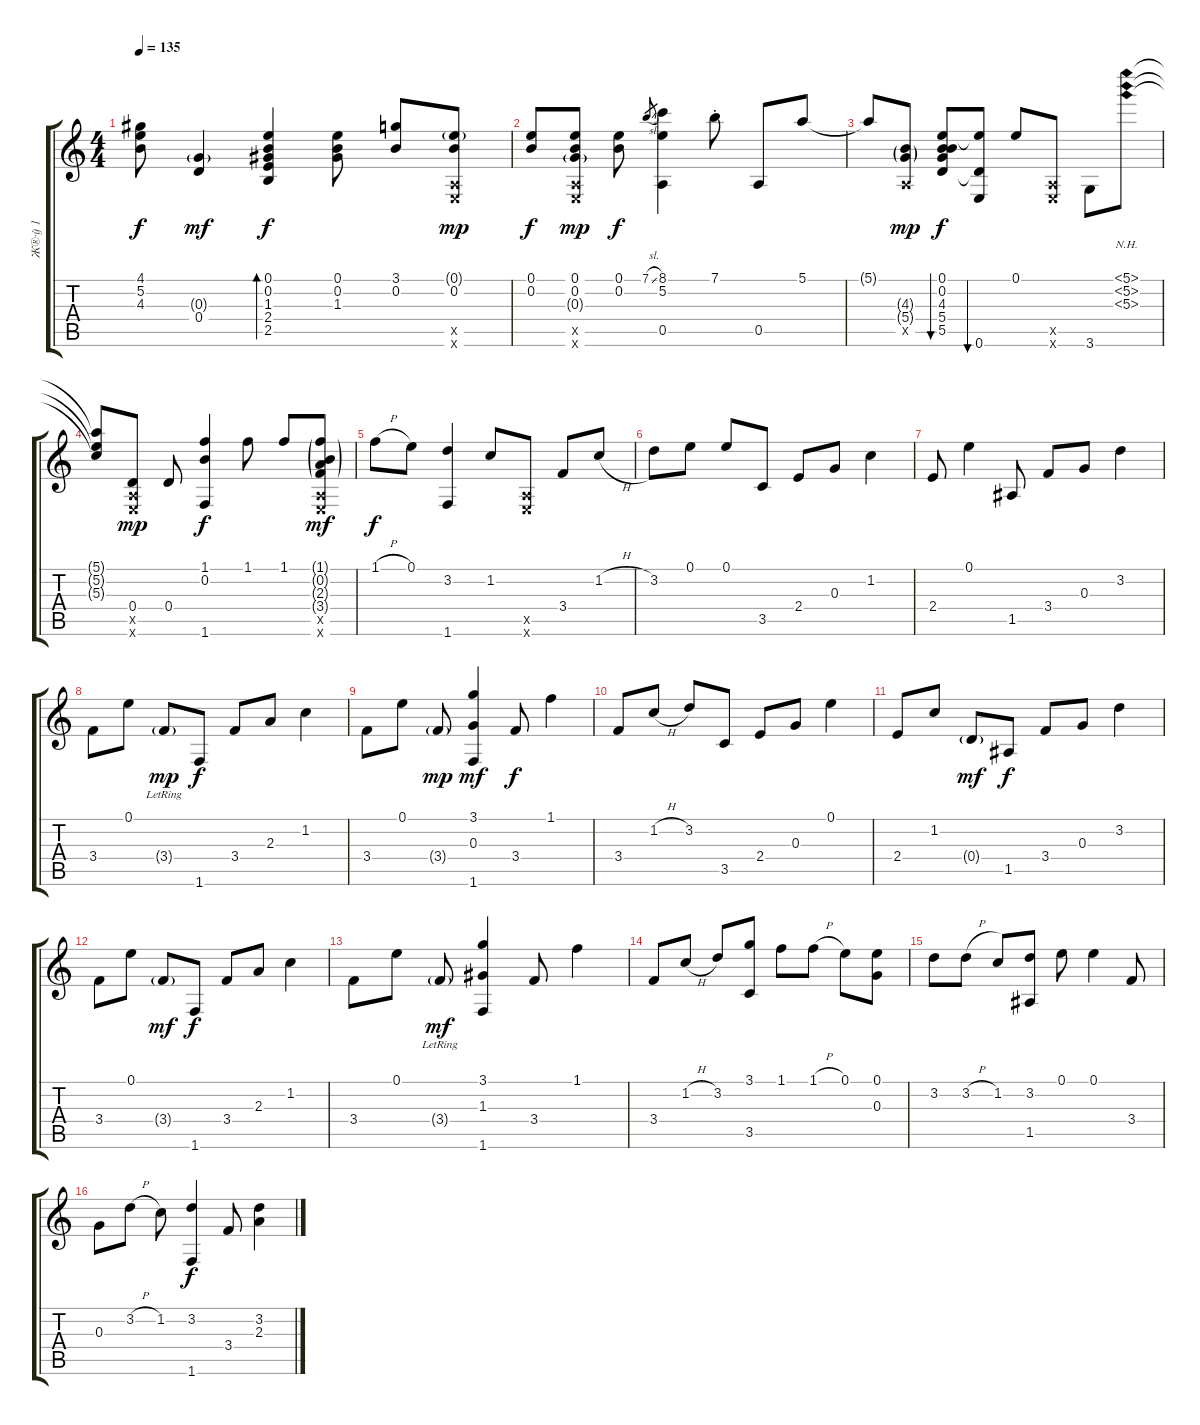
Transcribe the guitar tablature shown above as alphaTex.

\track ("Ж®·ў 1" "Ж®·ў 1") {instrument acousticguitarsteel}
\staff {score tabs}
\tuning (E4 B3 G3 D3 A2 E2) {hide}
\ts (4 4)
\tempo 135
\clef g2
\ks c
(4.1{t} 5.2{t} 4.3{t}).8{dy f} (0.3{g} 0.4).4{dy mf} (0.1 0.2 1.3 2.4 2.5).4{bd 240 dy f} (0.1 0.2 1.3).8 (3.1 0.2).8 (0.1{g} 0.2 0.5{x} 0.6{x}).8{dy mp} |
(0.1 0.2).8{dy f} (0.1 0.2 0.3{g} 0.5{x} 0.6{x}).8{dy mp} (0.1 0.2).8{dy f} 7.1{sl}.8{gr} (8.1 5.2 0.5).4 7.1{st}.8 0.5.8 5.1.8 |
5.1{t}.8 (4.3{g} 5.4{g} 0.5{x}).8{dy mp} (0.1 0.2 4.3 5.4 5.5).8{bu 480 dy f} (0.1{t} 5.5{t} 0.6).8{bu 240} 0.1.8 (0.5{x} 0.6{x}).8 3.6.8 (5.1{nh} 5.2{nh} 5.3{nh}).8 |
(5.1{t} 5.2{t} 5.3{t}).8 (0.4 0.5{x} 0.6{x}).8{dy mp} 0.4.8 (1.1 0.2 1.6).4{dy f} 1.1.8 1.1.8 (1.1{g} 0.2{g} 2.3{g} 3.4{g} 0.5{x} 0.6{x}).8{dy mf} |
1.1{h}.8{dy f} 0.1.8 (3.2 1.6).4 1.2.8 (0.5{x} 0.6{x}).8 3.4.8 1.2{h}.8 |
3.2.8 0.1.8 0.1.8 3.5.8 2.4.8 0.3.8 1.2.4 |
2.4.8 0.1.4 1.5.8 3.4.8 0.3.8 3.2.4 |
3.4.8 0.1.8 3.4{g lr}.8{dy mp} 1.6.8{dy f} 3.4.8 2.3.8 1.2.4 |
3.4.8 0.1.8 3.4{g}.8{dy mp} (3.1 0.3 1.6).4{dy mf} 3.4.8{dy f} 1.1.4 |
3.4.8 1.2{h}.8 3.2.8 3.5.8 2.4.8 0.3.8 0.1.4 |
2.4.8 1.2.8 0.4{g}.8{dy mf} 1.5.8{dy f} 3.4.8 0.3.8 3.2.4 |
3.4.8 0.1.8 3.4{g}.8{dy mf} 1.6.8{dy f} 3.4.8 2.3.8 1.2.4 |
3.4.8 0.1.8 3.4{g lr}.8{dy mf} (3.1 1.3 1.6).4 3.4.8 1.1.4 |
3.4.8 1.2{h}.8 3.2.8 (3.1 3.5).8 1.1.8 1.1{h}.8 0.1.8 (0.1 0.3).8 |
3.2.8 3.2{h}.8 1.2.8 (3.2 1.5).8 0.1.8 0.1.4 3.4.8 |
0.3.8 3.2{h}.8 1.2.8 (3.2 1.6).4{dy f} 3.4.8 (3.2 2.3).4
